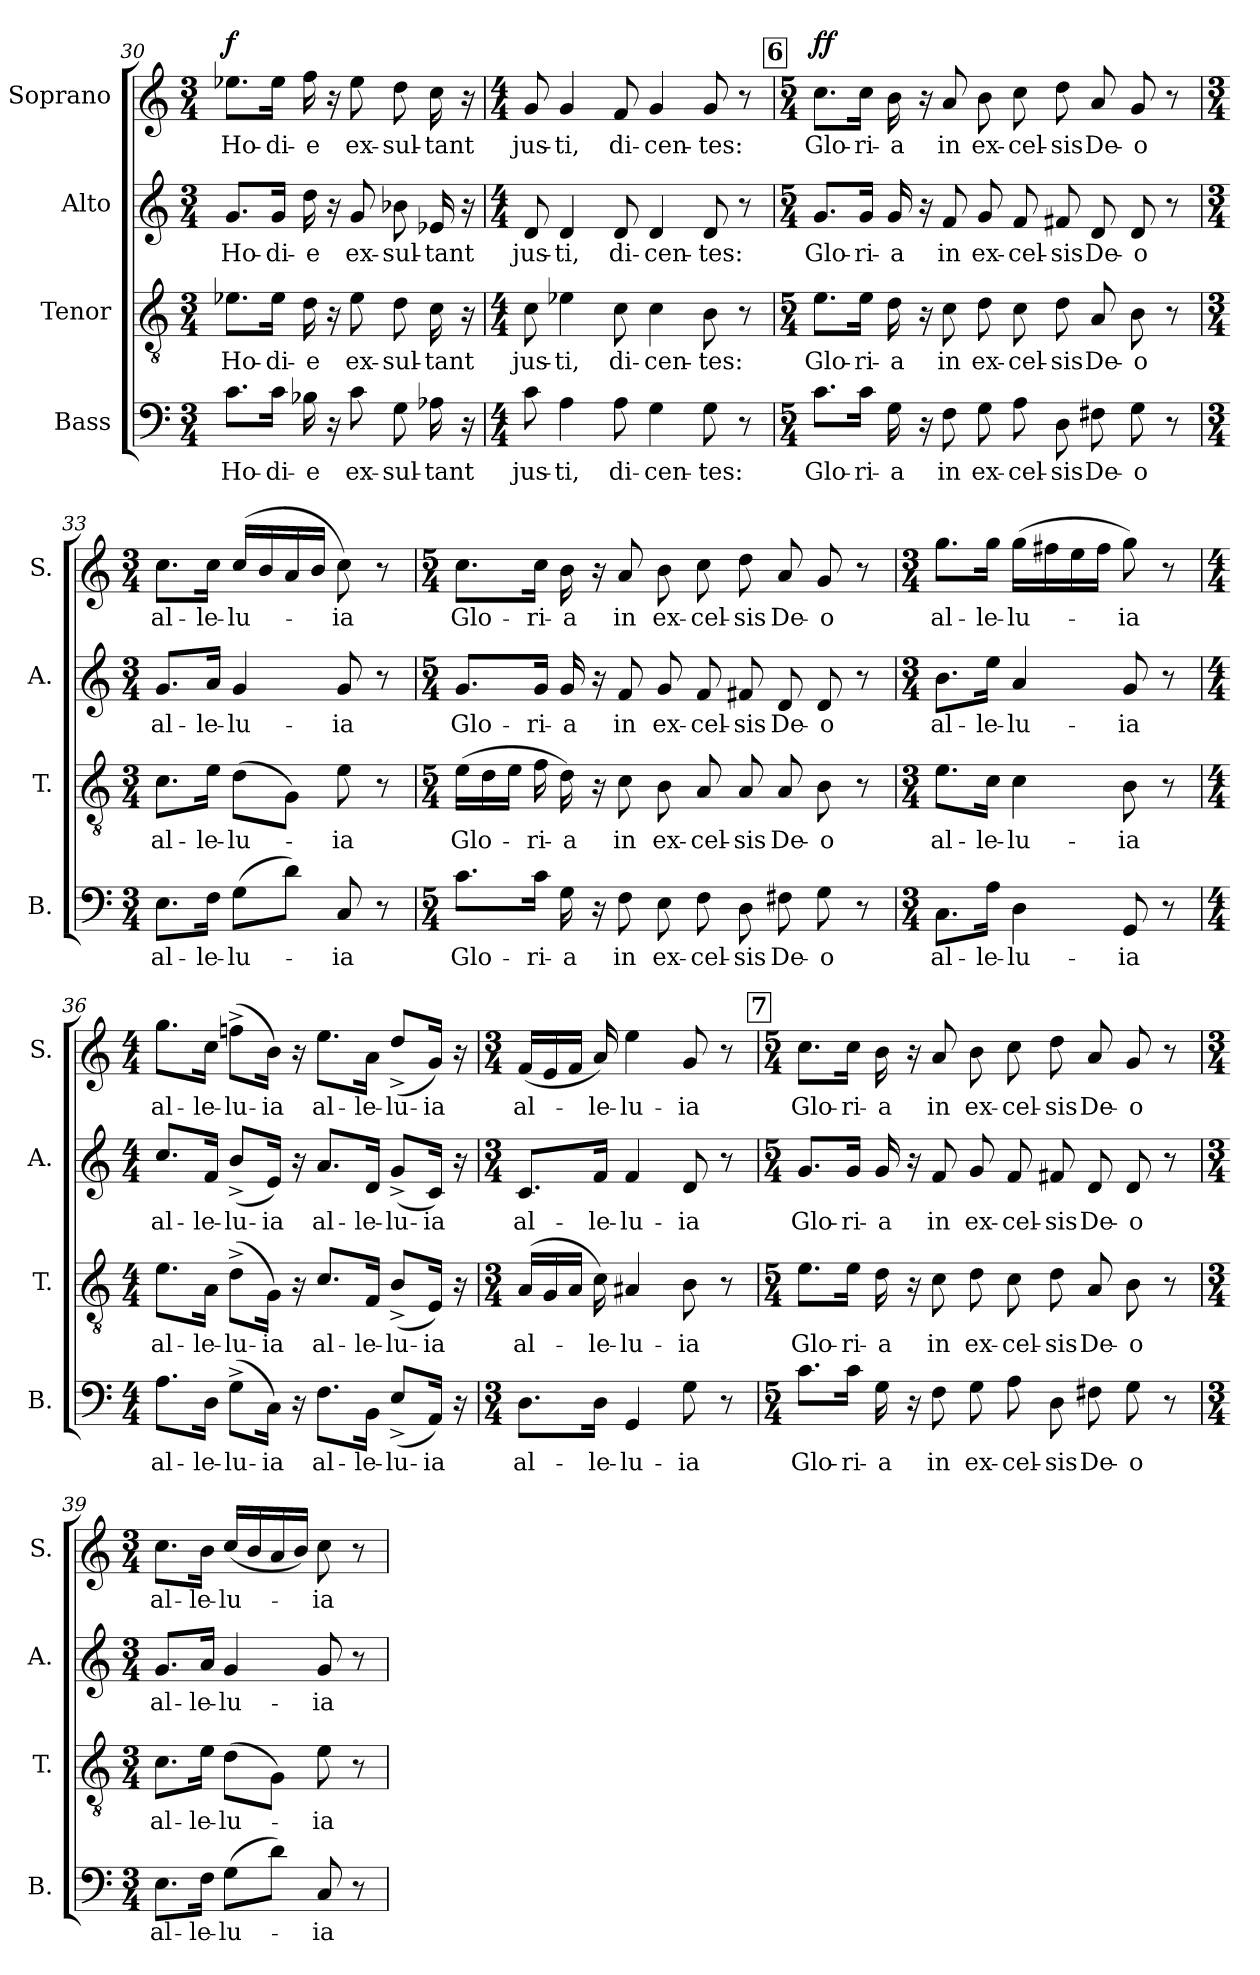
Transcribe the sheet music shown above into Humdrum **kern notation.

**kern	**text	**kern	**text	**kern	**text	**kern	**text	**dynam
*part4	*part4	*part3	*part3	*part2	*part2	*part1	*part1	*part1
*staff4	*staff4	*staff3	*staff3	*staff2	*staff2	*staff1	*staff1	*staff1
*I"Bass	*	*I"Tenor	*	*I"Alto	*	*I"Soprano	*	*
*I'B.	*	*I'T.	*	*I'A.	*	*I'S.	*	*
*clefF4	*	*clefGv2	*	*clefG2	*	*clefG2	*	*
*k[]	*	*k[]	*	*k[]	*	*k[]	*	*
*M3/4	*	*M3/4	*	*M3/4	*	*M3/4	*	*
=30	=30	=30	=30	=30	=30	=30	=30	=30
!	!LO:LY:b	!	!LO:LY:b	!	!LO:LY:b	!	!LO:LY:b	!LO:DY:a
8.c\L	Ho-	8.e-X\L	Ho-	8.g/L	Ho-	8.ee-X\L	Ho-	f
!	!LO:LY:b	!	!LO:LY:b	!	!LO:LY:b	!	!LO:LY:b	!
16c\Jk	-di-	16e-\Jk	-di-	16g/Jk	-di-	16ee-\Jk	-di-	.
!	!LO:LY:b	!	!LO:LY:b	!	!LO:LY:b	!	!LO:LY:b	!
16B-X\	-e	16d\	-e	16dd\	-e	16ff\	-e	.
16r	.	16r	.	16r	.	16r	.	.
!	!LO:LY:b	!	!LO:LY:b	!	!LO:LY:b	!	!LO:LY:b	!
8c\	ex-	8e-\	ex-	8g/	ex-	8ee-\	ex-	.
!	!LO:LY:b	!	!LO:LY:b	!	!LO:LY:b	!	!LO:LY:b	!
8G\	-sul-	8d\	-sul-	8b-X\	-sul-	8dd\	-sul-	.
!	!LO:LY:b	!	!LO:LY:b	!	!LO:LY:b	!	!LO:LY:b	!
16A-X\	-tant	16c\	-tant	16e-X/	-tant	16cc\	-tant	.
16r	.	16r	.	16r	.	16r	.	.
!!LO:LB:g=z
=31	=31	=31	=31	=31	=31	=31	=31	=31
*M4/4	*	*M4/4	*	*M4/4	*	*M4/4	*	*
!	!LO:LY:b	!	!LO:LY:b	!	!LO:LY:b	!	!LO:LY:b	!
8c\	jus-	8c\	jus-	8d/	jus-	8g/	jus-	.
!	!LO:LY:b	!	!LO:LY:b	!	!LO:LY:b	!	!LO:LY:b	!
4A\	-ti,	4e-X\	-ti,	4d/	-ti,	4g/	-ti,	.
!	!LO:LY:b	!	!LO:LY:b	!	!LO:LY:b	!	!LO:LY:b	!
8A\	di-	8c\	di-	8d/	di-	8f/	di-	.
!	!LO:LY:b	!	!LO:LY:b	!	!LO:LY:b	!	!LO:LY:b	!
4G\	-cen-	4c\	-cen-	4d/	-cen-	4g/	-cen-	.
!	!LO:LY:b	!	!LO:LY:b	!	!LO:LY:b	!	!LO:LY:b	!
8G\	-tes:	8B\	-tes:	8d/	-tes:	8g/	-tes:	.
8r	.	8r	.	8r	.	8r	.	.
!!LO:REH:place=s1:a:B:fs=14:t=6
=32	=32	=32	=32	=32	=32	=32	=32	=32
*M5/4	*	*M5/4	*	*M5/4	*	*M5/4	*	*
!	!LO:LY:b	!	!LO:LY:b	!	!LO:LY:b	!	!LO:LY:b	!LO:DY:a
8.c\L	Glo-	8.e\L	Glo-	8.g/L	Glo-	8.cc\L	Glo-	ff
!	!LO:LY:b	!	!LO:LY:b	!	!LO:LY:b	!	!LO:LY:b	!
16c\Jk	-ri-	16e\Jk	-ri-	16g/Jk	-ri-	16cc\Jk	-ri-	.
!	!LO:LY:b	!	!LO:LY:b	!	!LO:LY:b	!	!LO:LY:b	!
16G\	-a	16d\	-a	16g/	-a	16b\	-a	.
16r	.	16r	.	16r	.	16r	.	.
!	!LO:LY:b	!	!LO:LY:b	!	!LO:LY:b	!	!LO:LY:b	!
8F\	in	8c\	in	8f/	in	8a/	in	.
!	!LO:LY:b	!	!LO:LY:b	!	!LO:LY:b	!	!LO:LY:b	!
8G\	ex-	8d\	ex-	8g/	ex-	8b\	ex-	.
!	!LO:LY:b	!	!LO:LY:b	!	!LO:LY:b	!	!LO:LY:b	!
8A\	-cel-	8c\	-cel-	8f/	-cel-	8cc\	-cel-	.
!	!LO:LY:b	!	!LO:LY:b	!	!LO:LY:b	!	!LO:LY:b	!
8D\	-sis	8d\	-sis	8f#X/	-sis	8dd\	-sis	.
!	!LO:LY:b	!	!LO:LY:b	!	!LO:LY:b	!	!LO:LY:b	!
8F#X\	De-	8A/	De-	8d/	De-	8a/	De-	.
!	!LO:LY:b	!	!LO:LY:b	!	!LO:LY:b	!	!LO:LY:b	!
8G\	-o	8B\	-o	8d/	-o	8g/	-o	.
8r	.	8r	.	8r	.	8r	.	.
!!LO:PB:g=z
=33	=33	=33	=33	=33	=33	=33	=33	=33
*M3/4	*	*M3/4	*	*M3/4	*	*M3/4	*	*
!	!LO:LY:b	!	!LO:LY:b	!	!LO:LY:b	!	!LO:LY:b	!
8.E\L	al-	8.c\L	al-	8.g/L	al-	8.cc\L	al-	.
!	!LO:LY:b	!	!LO:LY:b	!	!LO:LY:b	!	!LO:LY:b	!
16F\Jk	-le-	16e\Jk	-le-	16a/Jk	-le-	16cc\Jk	-le-	.
!	!LO:LY:b	!	!LO:LY:b	!	!LO:LY:b	!	!LO:LY:b	!
(>8G\L	-lu-	(>8d\L	-lu-	4g/	-lu-	(<16cc/LL	-lu-	.
.	.	.	.	.	.	16b/	.	.
8d\J)	.	8G\J)	.	.	.	16a/	.	.
.	.	.	.	.	.	16b/JJ	.	.
!	!LO:LY:b	!	!LO:LY:b	!	!LO:LY:b	!	!LO:LY:b	!
8C/	-ia	8e\	-ia	8g/	-ia	8cc\)	-ia	.
8r	.	8r	.	8r	.	8r	.	.
=34	=34	=34	=34	=34	=34	=34	=34	=34
*M5/4	*	*M5/4	*	*M5/4	*	*M5/4	*	*
!	!LO:LY:b	!	!LO:LY:b	!	!LO:LY:b	!	!LO:LY:b	!
8.c\L	Glo-	(>16e\LL	Glo-	8.g/L	Glo-	8.cc\L	Glo-	.
.	.	16d\	.	.	.	.	.	.
.	.	16e\JJ	.	.	.	.	.	.
!	!LO:LY:b	!	!LO:LY:b	!	!LO:LY:b	!	!LO:LY:b	!
16c\Jk	-ri-	16f\	-ri-	16g/Jk	-ri-	16cc\Jk	-ri-	.
!	!LO:LY:b	!	!LO:LY:b	!	!LO:LY:b	!	!LO:LY:b	!
16G\	-a	16d\)	-a	16g/	-a	16b\	-a	.
16r	.	16r	.	16r	.	16r	.	.
!	!LO:LY:b	!	!LO:LY:b	!	!LO:LY:b	!	!LO:LY:b	!
8F\	in	8c\	in	8f/	in	8a/	in	.
!	!LO:LY:b	!	!LO:LY:b	!	!LO:LY:b	!	!LO:LY:b	!
8E\	ex-	8B\	ex-	8g/	ex-	8b\	ex-	.
!	!LO:LY:b	!	!LO:LY:b	!	!LO:LY:b	!	!LO:LY:b	!
8F\	-cel-	8A/	-cel-	8f/	-cel-	8cc\	-cel-	.
!	!LO:LY:b	!	!LO:LY:b	!	!LO:LY:b	!	!LO:LY:b	!
8D\	-sis	8A/	-sis	8f#X/	-sis	8dd\	-sis	.
!	!LO:LY:b	!	!LO:LY:b	!	!LO:LY:b	!	!LO:LY:b	!
8F#X\	De-	8A/	De-	8d/	De-	8a/	De-	.
!	!LO:LY:b	!	!LO:LY:b	!	!LO:LY:b	!	!LO:LY:b	!
8G\	-o	8B\	-o	8d/	-o	8g/	-o	.
8r	.	8r	.	8r	.	8r	.	.
!!LO:LB:g=z
=35	=35	=35	=35	=35	=35	=35	=35	=35
*M3/4	*	*M3/4	*	*M3/4	*	*M3/4	*	*
!	!LO:LY:b	!	!LO:LY:b	!	!LO:LY:b	!	!LO:LY:b	!
8.C\L	al-	8.e\L	al-	8.b\L	al-	8.gg\L	al-	.
!	!LO:LY:b	!	!LO:LY:b	!	!LO:LY:b	!	!LO:LY:b	!
16A\Jk	-le-	16c\Jk	-le-	16ee\Jk	-le-	16gg\Jk	-le-	.
!	!LO:LY:b	!	!LO:LY:b	!	!LO:LY:b	!	!LO:LY:b	!
4D\	-lu-	4c\	-lu-	4a/	-lu-	(>16gg\LL	-lu-	.
.	.	.	.	.	.	16ff#X\	.	.
.	.	.	.	.	.	16ee\	.	.
.	.	.	.	.	.	16ff#\JJ	.	.
!	!LO:LY:b	!	!LO:LY:b	!	!LO:LY:b	!	!LO:LY:b	!
8GG/	-ia	8B\	-ia	8g/	-ia	8gg\)	-ia	.
8r	.	8r	.	8r	.	8r	.	.
=36	=36	=36	=36	=36	=36	=36	=36	=36
*M4/4	*	*M4/4	*	*M4/4	*	*M4/4	*	*
!	!LO:LY:b	!	!LO:LY:b	!	!LO:LY:b	!	!LO:LY:b	!
8.A\L	al-	8.e\L	al-	8.cc/L	al-	8.gg\L	al-	.
!	!LO:LY:b	!	!LO:LY:b	!	!LO:LY:b	!	!LO:LY:b	!
16D\Jk	-le-	16A\Jk	-le-	16f/Jk	-le-	16cc\Jk	-le-	.
!	!LO:LY:b	!	!LO:LY:b	!	!LO:LY:b	!	!LO:LY:b	!
(>8G^\L	-lu-	(>8d^\L	-lu-	(<8b^/L	-lu-	(>8ffn^\L	-lu-	.
!	!LO:LY:b	!	!LO:LY:b	!	!LO:LY:b	!	!LO:LY:b	!
16C\Jk)	-ia	16G\Jk)	-ia	16e/Jk)	-ia	16b\Jk)	-ia	.
16r	.	16r	.	16r	.	16r	.	.
!	!LO:LY:b	!	!LO:LY:b	!	!LO:LY:b	!	!LO:LY:b	!
8.F\L	al-	8.c/L	al-	8.a/L	al-	8.ee\L	al-	.
!	!LO:LY:b	!	!LO:LY:b	!	!LO:LY:b	!	!LO:LY:b	!
16BB\Jk	-le-	16F/Jk	-le-	16d/Jk	-le-	16a\Jk	-le-	.
!	!LO:LY:b	!	!LO:LY:b	!	!LO:LY:b	!	!LO:LY:b	!
(<8E^/L	-lu-	(<8B^/L	-lu-	(<8g^/L	-lu-	(<8dd^/L	-lu-	.
!	!LO:LY:b	!	!LO:LY:b	!	!LO:LY:b	!	!LO:LY:b	!
16AA/Jk)	-ia	16E/Jk)	-ia	16c/Jk)	-ia	16g/Jk)	-ia	.
16r	.	16r	.	16r	.	16r	.	.
!!LO:LB:g=z
=37	=37	=37	=37	=37	=37	=37	=37	=37
*M3/4	*	*M3/4	*	*M3/4	*	*M3/4	*	*
!	!LO:LY:b	!	!LO:LY:b	!	!LO:LY:b	!	!LO:LY:b	!
8.D\L	al-	(<16A/LL	al-	8.c/L	al-	(<16f/LL	al-	.
.	.	16G/	.	.	.	16e/	.	.
.	.	16A/JJ	.	.	.	16f/JJ	.	.
!	!LO:LY:b	!	!LO:LY:b	!	!LO:LY:b	!	!LO:LY:b	!
16D\Jk	-le-	16c\)	-le-	16f/Jk	-le-	16a/)	-le-	.
!	!LO:LY:b	!	!LO:LY:b	!	!LO:LY:b	!	!LO:LY:b	!
4GG/	-lu-	4A#X/	-lu-	4f/	-lu-	4ee\	-lu-	.
!	!LO:LY:b	!	!LO:LY:b	!	!LO:LY:b	!	!LO:LY:b	!
8G\	-ia	8B\	-ia	8d/	-ia	8g/	-ia	.
8r	.	8r	.	8r	.	8r	.	.
!!LO:REH:place=s1:a:B:fs=14:t=7
=38	=38	=38	=38	=38	=38	=38	=38	=38
*M5/4	*	*M5/4	*	*M5/4	*	*M5/4	*	*
!	!LO:LY:b	!	!LO:LY:b	!	!LO:LY:b	!	!LO:LY:b	!
8.c\L	Glo-	8.e\L	Glo-	8.g/L	Glo-	8.cc\L	Glo-	.
!	!LO:LY:b	!	!LO:LY:b	!	!LO:LY:b	!	!LO:LY:b	!
16c\Jk	-ri-	16e\Jk	-ri-	16g/Jk	-ri-	16cc\Jk	-ri-	.
!	!LO:LY:b	!	!LO:LY:b	!	!LO:LY:b	!	!LO:LY:b	!
16G\	-a	16d\	-a	16g/	-a	16b\	-a	.
16r	.	16r	.	16r	.	16r	.	.
!	!LO:LY:b	!	!LO:LY:b	!	!LO:LY:b	!	!LO:LY:b	!
8F\	in	8c\	in	8f/	in	8a/	in	.
!	!LO:LY:b	!	!LO:LY:b	!	!LO:LY:b	!	!LO:LY:b	!
8G\	ex-	8d\	ex-	8g/	ex-	8b\	ex-	.
!	!LO:LY:b	!	!LO:LY:b	!	!LO:LY:b	!	!LO:LY:b	!
8A\	-cel-	8c\	-cel-	8f/	-cel-	8cc\	-cel-	.
!	!LO:LY:b	!	!LO:LY:b	!	!LO:LY:b	!	!LO:LY:b	!
8D\	-sis	8d\	-sis	8f#X/	-sis	8dd\	-sis	.
!	!LO:LY:b	!	!LO:LY:b	!	!LO:LY:b	!	!LO:LY:b	!
8F#X\	De-	8A/	De-	8d/	De-	8a/	De-	.
!	!LO:LY:b	!	!LO:LY:b	!	!LO:LY:b	!	!LO:LY:b	!
8G\	-o	8B\	-o	8d/	-o	8g/	-o	.
8r	.	8r	.	8r	.	8r	.	.
!!LO:PB:g=z
=39	=39	=39	=39	=39	=39	=39	=39	=39
*M3/4	*	*M3/4	*	*M3/4	*	*M3/4	*	*
!	!LO:LY:b	!	!LO:LY:b	!	!LO:LY:b	!	!LO:LY:b	!
8.E\L	al-	8.c\L	al-	8.g/L	al-	8.cc\L	al-	.
!	!LO:LY:b	!	!LO:LY:b	!	!LO:LY:b	!	!LO:LY:b	!
16F\Jk	-le-	16e\Jk	-le-	16a/Jk	-le-	16b\Jk	-le-	.
!	!LO:LY:b	!	!LO:LY:b	!	!LO:LY:b	!	!LO:LY:b	!
(>8G\L	-lu-	(>8d\L	-lu-	4g/	-lu-	(>16cc/LL	-lu-	.
.	.	.	.	.	.	16b/	.	.
8d\J)	.	8G\J)	.	.	.	16a/	.	.
.	.	.	.	.	.	16b/JJ)	.	.
!	!LO:LY:b	!	!LO:LY:b	!	!LO:LY:b	!	!LO:LY:b	!
8C/	-ia	8e\	-ia	8g/	-ia	8cc\	-ia	.
8r	.	8r	.	8r	.	8r	.	.
=	=	=	=	=	=	=	=	=
*-	*-	*-	*-	*-	*-	*-	*-	*-
